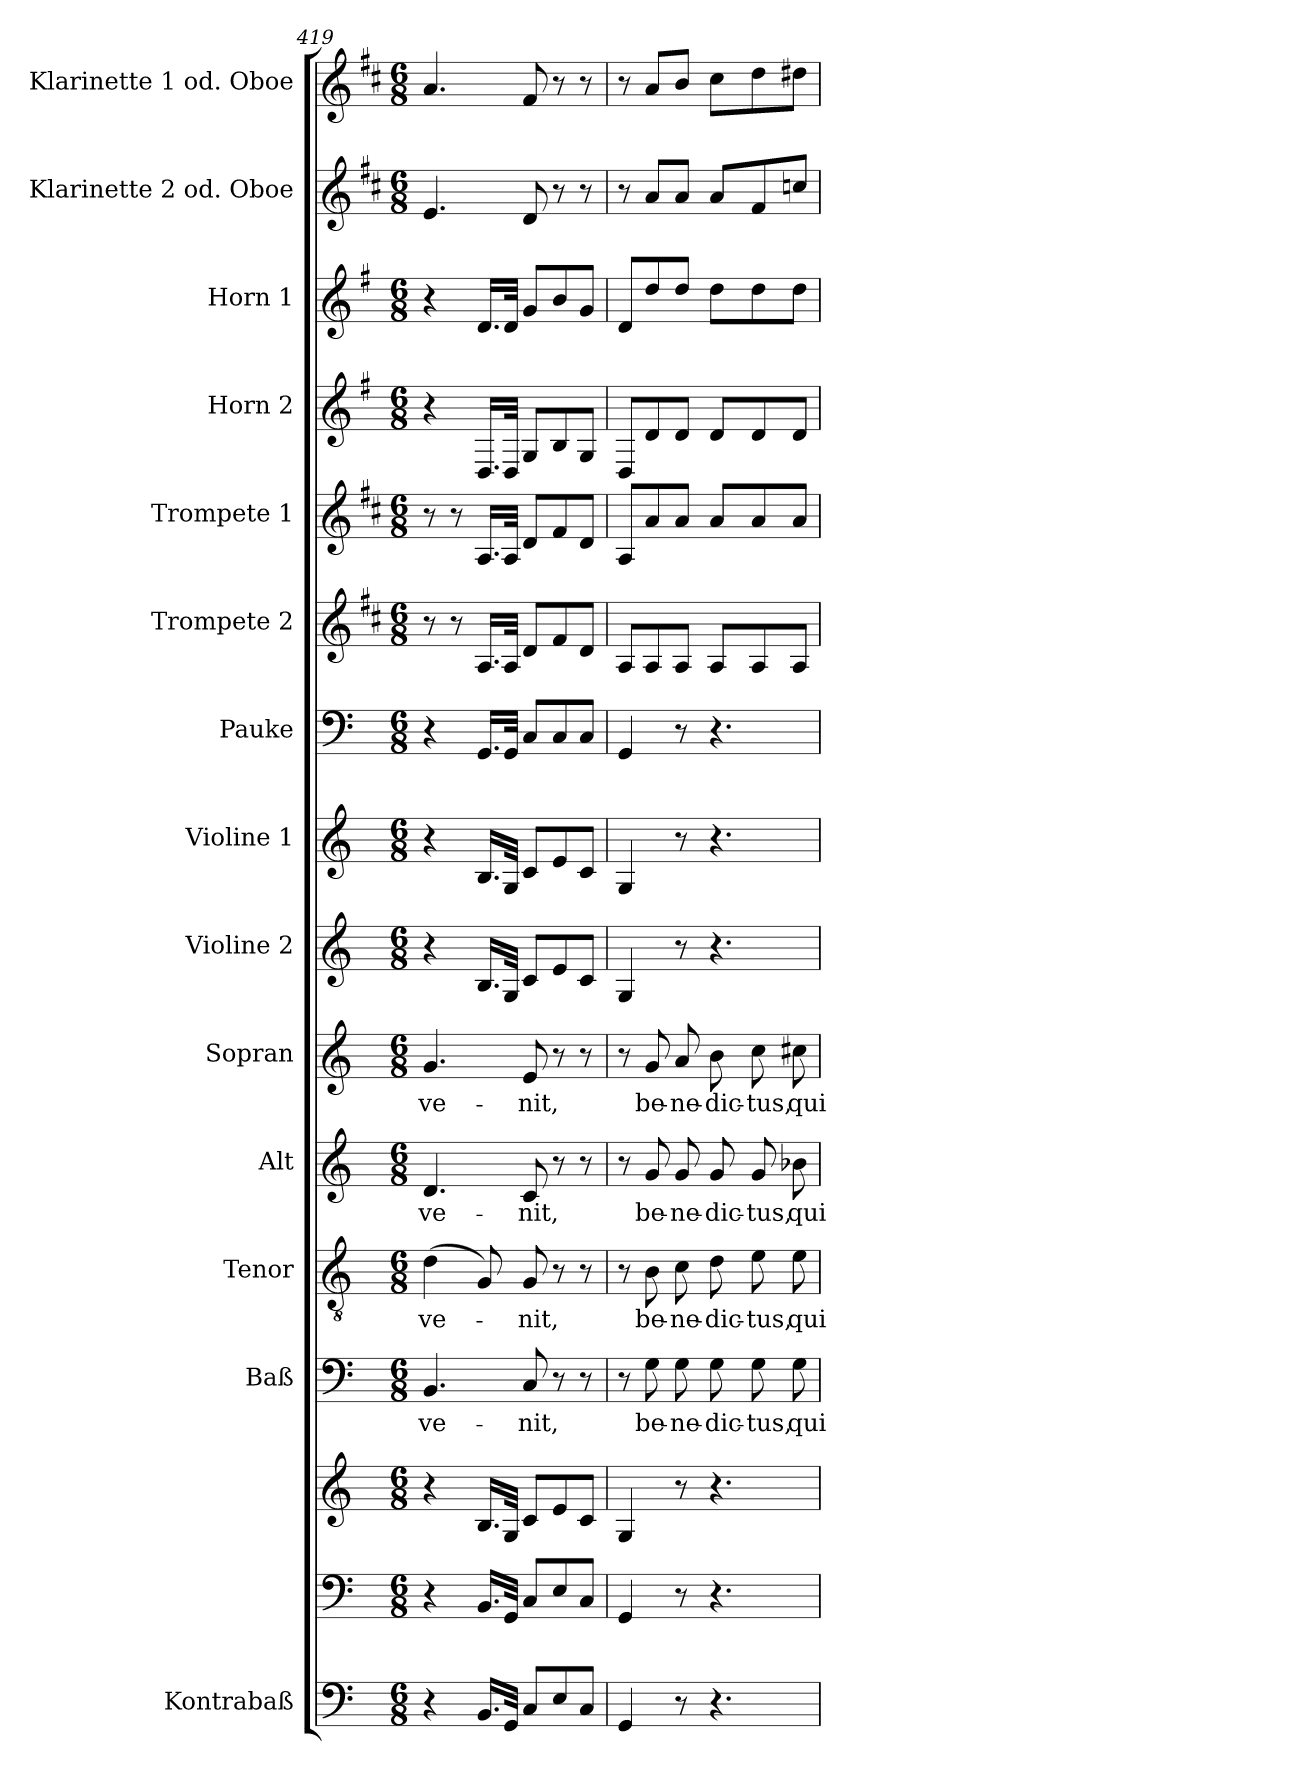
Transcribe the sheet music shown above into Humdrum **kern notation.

**kern	**kern	**kern	**kern	**text	**kern	**text	**kern	**text	**kern	**text	**kern	**kern	**kern	**kern	**kern	**kern	**kern	**kern	**kern
*part15	*part14	*part14	*part13	*part13	*part12	*part12	*part11	*part11	*part10	*part10	*part9	*part8	*part7	*part6	*part5	*part4	*part3	*part2	*part1
*staff16	*staff15	*staff14	*staff13	*staff13	*staff12	*staff12	*staff11	*staff11	*staff10	*staff10	*staff9	*staff8	*staff7	*staff6	*staff5	*staff4	*staff3	*staff2	*staff1
*I"Kontrabaß	*	*	*I"Baß	*	*I"Tenor	*	*I"Alt	*	*I"Sopran	*	*I"Violine 2	*I"Violine 1	*I"Pauke	*I"Trompete 2	*I"Trompete 1	*I"Horn 2	*I"Horn 1	*I"Klarinette 2 od. Oboe	*I"Klarinette 1 od. Oboe
*	*	*	*	*	*	*	*	*	*	*	*	*	*	*I'Tpt	*I'Tpt	*I'Hn	*I'Hn	*	*
*clefF4	*clefF4	*clefG2	*clefF4	*	*clefGv2	*	*clefG2	*	*clefG2	*	*clefG2	*clefG2	*clefF4	*clefG2	*clefG2	*clefG2	*clefG2	*clefG2	*clefG2
*ITrd7c12	*	*	*	*	*	*	*	*	*	*	*	*	*	*ITrd1c2	*ITrd1c2	*ITrd4c7	*ITrd4c7	*ITrd1c2	*ITrd1c2
*k[]	*k[]	*k[]	*k[]	*	*k[]	*	*k[]	*	*k[]	*	*k[]	*k[]	*k[]	*k[]	*k[]	*k[]	*k[]	*k[]	*k[]
*C:	*C:	*C:	*C:	*	*C:	*	*C:	*	*C:	*	*C:	*C:	*C:	*C:	*C:	*C:	*C:	*C:	*C:
*M6/8	*M6/8	*M6/8	*M6/8	*	*M6/8	*	*M6/8	*	*M6/8	*	*M6/8	*M6/8	*M6/8	*M6/8	*M6/8	*M6/8	*M6/8	*M6/8	*M6/8
=419	=419	=419	=419	=419	=419	=419	=419	=419	=419	=419	=419	=419	=419	=419	=419	=419	=419	=419	=419
!	!	!	!	!LO:LY:b	!	!LO:LY:b	!	!LO:LY:b	!	!LO:LY:b	!	!	!	!	!	!	!	!	!
4r	4r	4r	4.BB/	ve-	(>4d\	ve-	4.d/	ve-	4.g/	ve-	4r	4r	4r	8r	8r	4r	4r	4.d/	4.g/
.	.	.	.	.	.	.	.	.	.	.	.	.	.	8r	8r	.	.	.	.
16.BBB/LL	16.BB/LL	16.B/LL	.	.	8G/)	.	.	.	.	.	16.B/LL	16.B/LL	16.GG/LL	16.G/LL	16.G/LL	16.GG/LL	16.G/LL	.	.
32GGG/JJk	32GG/JJk	32G/JJk	.	.	.	.	.	.	.	.	32G/JJk	32G/JJk	32GG/JJk	32G/JJk	32G/JJk	32GG/JJk	32G/JJk	.	.
!	!	!	!	!LO:LY:b	!	!LO:LY:b	!	!LO:LY:b	!	!LO:LY:b	!	!	!	!	!	!	!	!	!
8CC/L	8C/L	8c/L	8C/	-nit,	8G/	-nit,	8c/	-nit,	8e/	-nit,	8c/L	8c/L	8C/L	8c/L	8c/L	8C/L	8c/L	8c/	8e/
8EE/	8E/	8e/	8r	.	8r	.	8r	.	8r	.	8e/	8e/	8C/	8e/	8e/	8E/	8e/	8r	8r
8CC/J	8C/J	8c/J	8r	.	8r	.	8r	.	8r	.	8c/J	8c/J	8C/J	8c/J	8c/J	8C/J	8c/J	8r	8r
!!LO:PB:g=z
=420	=420	=420	=420	=420	=420	=420	=420	=420	=420	=420	=420	=420	=420	=420	=420	=420	=420	=420	=420
4GGG/	4GG/	4G/	8r	.	8r	.	8r	.	8r	.	4G/	4G/	4GG/	8G/L	8G/L	8GG/L	8G/L	8r	8r
!	!	!	!	!LO:LY:b	!	!LO:LY:b	!	!LO:LY:b	!	!LO:LY:b	!	!	!	!	!	!	!	!	!
.	.	.	8G\	be-	8B\	be-	8g/	be-	8g/	be-	.	.	.	8G/	8g/	8G/	8g/	8g/L	8g/L
!	!	!	!	!LO:LY:b	!	!LO:LY:b	!	!LO:LY:b	!	!LO:LY:b	!	!	!	!	!	!	!	!	!
8r	8r	8r	8G\	-ne-	8c\	-ne-	8g/	-ne-	8a/	-ne-	8r	8r	8r	8G/J	8g/J	8G/J	8g/J	8g/J	8a/J
!	!	!	!	!LO:LY:b	!	!LO:LY:b	!	!LO:LY:b	!	!LO:LY:b	!	!	!	!	!	!	!	!	!
4.r	4.r	4.r	8G\	-dic-	8d\	-dic-	8g/	-dic-	8b\	-dic-	4.r	4.r	4.r	8G/L	8g/L	8G/L	8g\L	8g/L	8b\L
!	!	!	!	!LO:LY:b	!	!LO:LY:b	!	!LO:LY:b	!	!LO:LY:b	!	!	!	!	!	!	!	!	!
.	.	.	8G\	-tus,	8e\	-tus,	8g/	-tus,	8cc\	-tus,	.	.	.	8G/	8g/	8G/	8g\	8e/	8cc\
!	!	!	!	!LO:LY:b	!	!LO:LY:b	!	!LO:LY:b	!	!LO:LY:b	!	!	!	!	!	!	!	!	!
.	.	.	8G\	qui	8e\	qui	8b-X\	qui	8cc#X\	qui	.	.	.	8G/J	8g/J	8G/J	8g\J	8b-X/J	8cc#X\J
=	=	=	=	=	=	=	=	=	=	=	=	=	=	=	=	=	=	=	=
*-	*-	*-	*-	*-	*-	*-	*-	*-	*-	*-	*-	*-	*-	*-	*-	*-	*-	*-	*-
